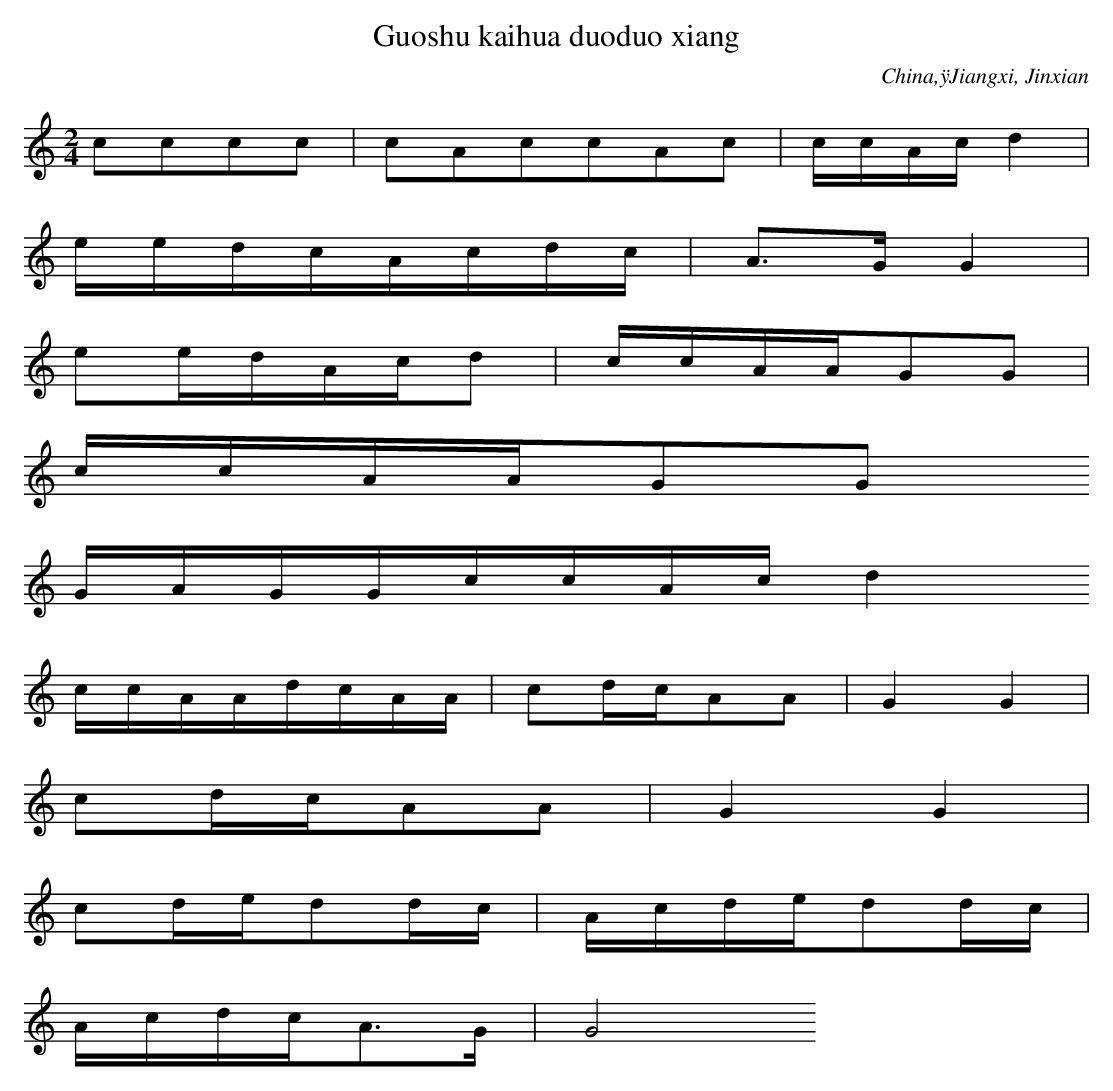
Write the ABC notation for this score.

X:1
T: Guoshu kaihua duoduo xiang
O: China,ÿJiangxi, Jinxian
M: 2/4
L: 1/16
K: C
c2c2c2c2 | c2A2c2c2A2c2 | ccAcd4 |
eedcAcdc | A3GG4 |
e2edAcd2 | ccAAG2G2 |
ccAAG2G2
GAGGccAcd4
ccAAdcAA | c2dcA2A2 | G4G4 |
c2dcA2A2 | G4G4 |
c2ded2dc | Acded2dc |
AcdcA3G | G8
